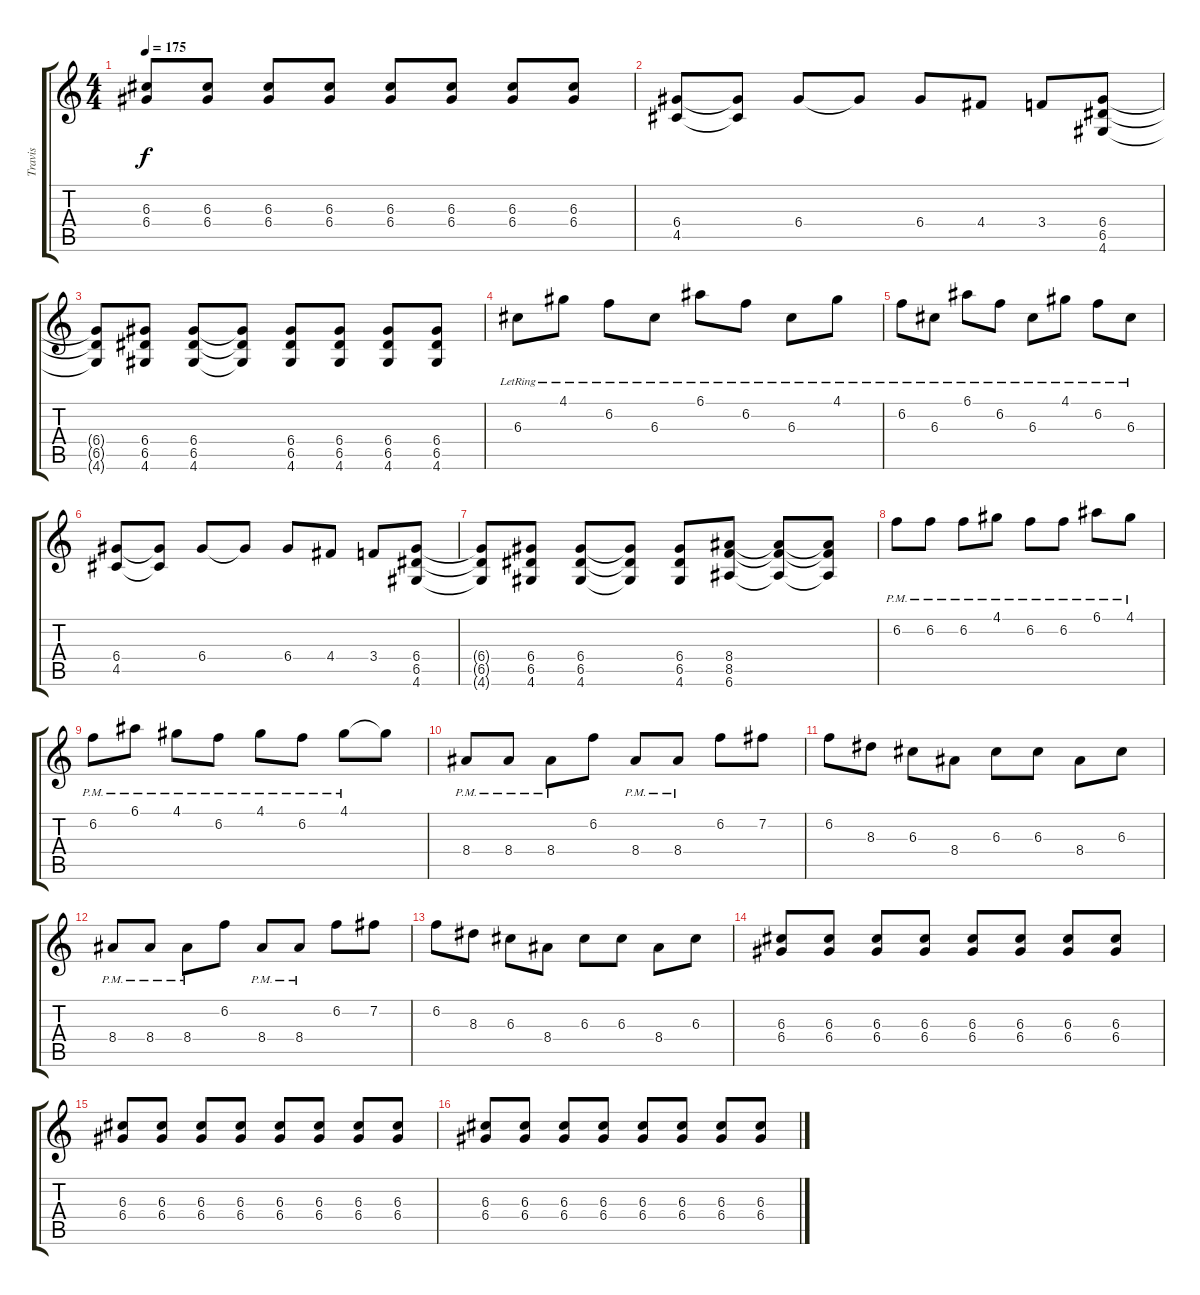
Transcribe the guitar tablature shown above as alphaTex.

\track ("Travis" "Travis") {instrument distortionguitar}
\staff {score tabs}
\tuning (E4 B3 G3 D3 A2 E2) {hide}
\ts (4 4)
\tempo 175
\clef g2
\ks c
(6.3 6.4).8{dy f} (6.3 6.4).8 (6.3 6.4).8 (6.3 6.4).8 (6.3 6.4).8 (6.3 6.4).8 (6.3 6.4).8 (6.3 6.4).8 |
(6.4 4.5).8 (6.4{t} 4.5{t}).8 6.4.8 6.4{t}.8 6.4.8 4.4.8 3.4.8 (6.4 6.5 4.6).8 |
(6.4{t} 6.5{t} 4.6{t}).8 (6.4 6.5 4.6).8 (6.4 6.5 4.6).8 (6.4{t} 6.5{t} 4.6{t}).8 (6.4 6.5 4.6).8 (6.4 6.5 4.6).8 (6.4 6.5 4.6).8 (6.4 6.5 4.6).8 |
6.3{lr}.8 4.1{lr}.8 6.2{lr}.8 6.3{lr}.8 6.1{lr}.8 6.2{lr}.8 6.3{lr}.8 4.1{lr}.8 |
6.2{lr}.8 6.3{lr}.8 6.1{lr}.8 6.2{lr}.8 6.3{lr}.8 4.1{lr}.8 6.2{lr}.8 6.3{lr}.8 |
(6.4 4.5).8 (6.4{t} 4.5{t}).8 6.4.8 6.4{t}.8 6.4.8 4.4.8 3.4.8 (6.4 6.5 4.6).8 |
(6.4{t} 6.5{t} 4.6{t}).8 (6.4 6.5 4.6).8 (6.4 6.5 4.6).8 (6.4{t} 6.5{t} 4.6{t}).8 (6.4 6.5 4.6).8 (8.4 8.5 6.6).8 (8.4{t} 8.5{t} 6.6{t}).8 (8.4{t} 8.5{t} 6.6{t}).8 |
6.2{pm}.8 6.2{pm}.8 6.2{pm}.8 4.1{pm}.8 6.2{pm}.8 6.2{pm}.8 6.1{pm}.8 4.1{pm}.8 |
6.2{pm}.8 6.1{pm}.8 4.1{pm}.8 6.2{pm}.8 4.1{pm}.8 6.2{pm}.8 4.1{pm}.8 4.1{t}.8 |
8.4{pm}.8 8.4{pm}.8 8.4{pm}.8 6.2.8 8.4{pm}.8 8.4{pm}.8 6.2.8 7.2.8 |
6.2.8 8.3.8 6.3.8 8.4.8 6.3.8 6.3.8 8.4.8 6.3.8 |
8.4{pm}.8 8.4{pm}.8 8.4{pm}.8 6.2.8 8.4{pm}.8 8.4{pm}.8 6.2.8 7.2.8 |
6.2.8 8.3.8 6.3.8 8.4.8 6.3.8 6.3.8 8.4.8 6.3.8 |
(6.3 6.4).8 (6.3 6.4).8 (6.3 6.4).8 (6.3 6.4).8 (6.3 6.4).8 (6.3 6.4).8 (6.3 6.4).8 (6.3 6.4).8 |
(6.3 6.4).8 (6.3 6.4).8 (6.3 6.4).8 (6.3 6.4).8 (6.3 6.4).8 (6.3 6.4).8 (6.3 6.4).8 (6.3 6.4).8 |
(6.3 6.4).8 (6.3 6.4).8 (6.3 6.4).8 (6.3 6.4).8 (6.3 6.4).8 (6.3 6.4).8 (6.3 6.4).8 (6.3 6.4).8
